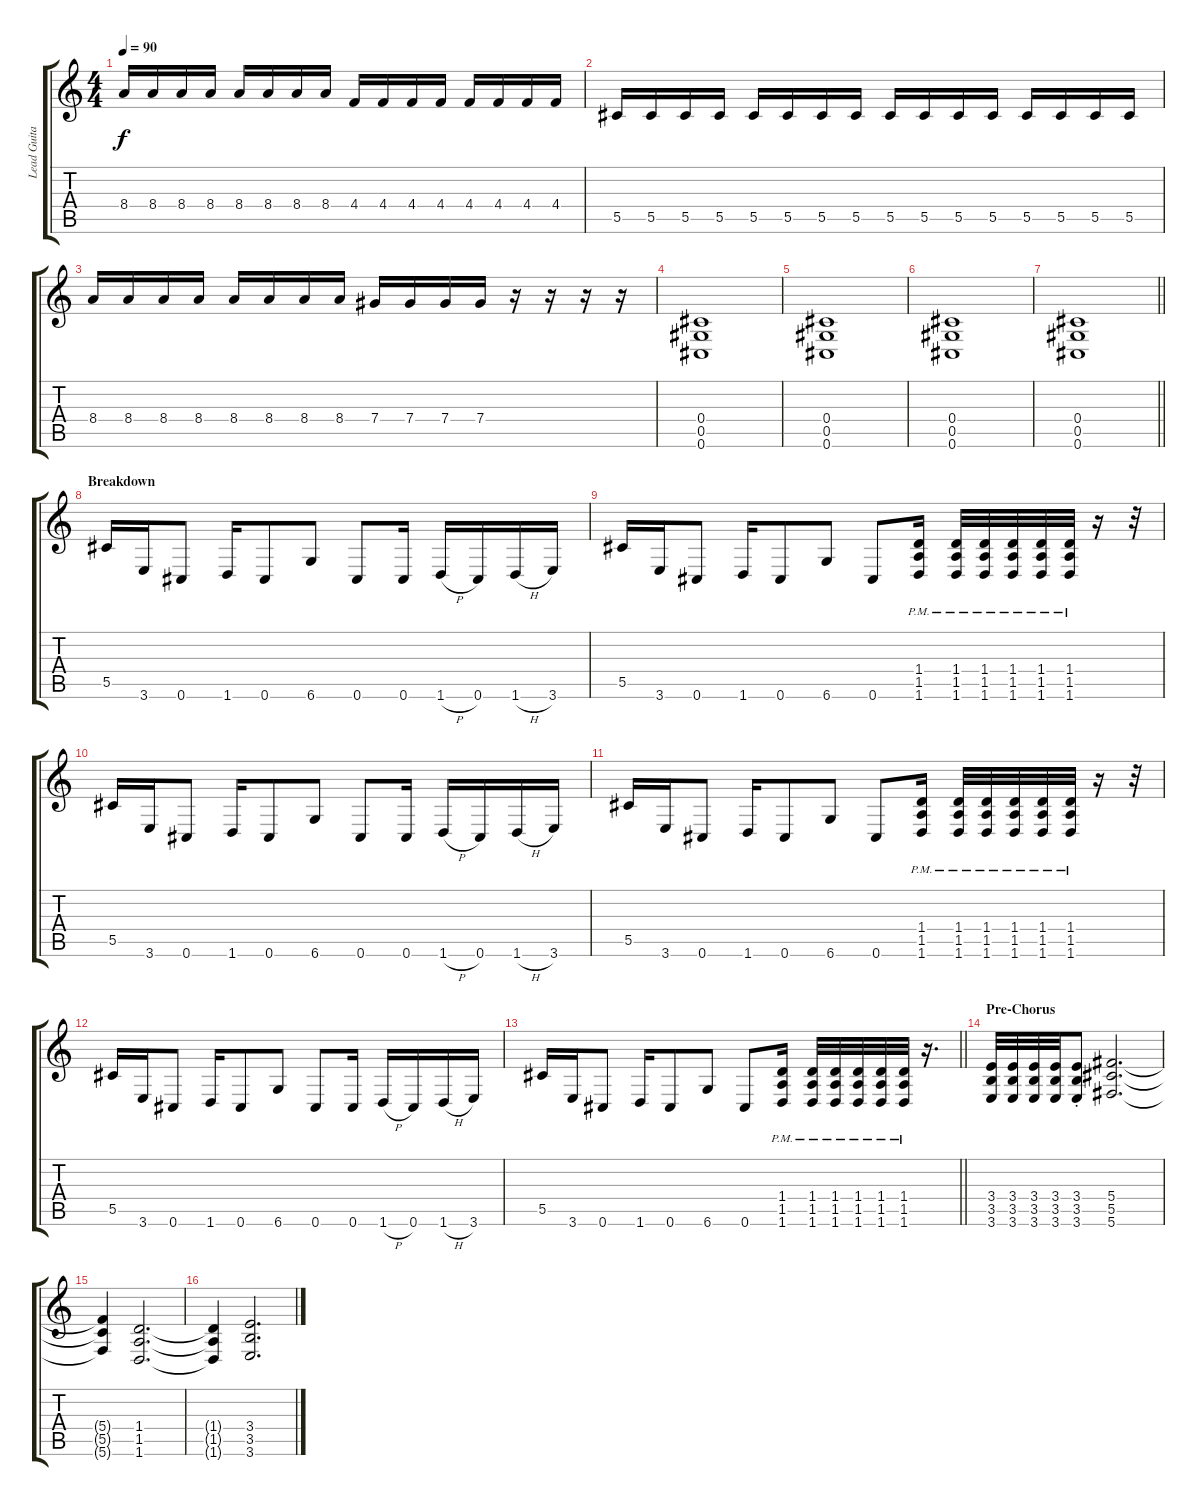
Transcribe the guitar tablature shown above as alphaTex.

\track ("Lead Guitar " "Lead Guita") {instrument distortionguitar}
\staff {score tabs}
\tuning (Eb4 Bb3 Gb3 Db3 Ab2 Db2) {hide}
\ts (4 4)
\tempo 90
\clef g2
\ks c
8.4.16{dy f} 8.4.16 8.4.16 8.4.16 8.4.16 8.4.16 8.4.16 8.4.16 4.4.16 4.4.16 4.4.16 4.4.16 4.4.16 4.4.16 4.4.16 4.4.16 |
5.5.16 5.5.16 5.5.16 5.5.16 5.5.16 5.5.16 5.5.16 5.5.16 5.5.16 5.5.16 5.5.16 5.5.16 5.5.16 5.5.16 5.5.16 5.5.16 |
8.4.16 8.4.16 8.4.16 8.4.16 8.4.16 8.4.16 8.4.16 8.4.16 7.4.16 7.4.16 7.4.16 7.4.16 r.16 r.16 r.16 r.16 |
(0.4 0.5 0.6).1 |
(0.4 0.5 0.6).1 |
(0.4 0.5 0.6).1 |
\barLineRight lightlight
(0.4 0.5 0.6).1 |
\section ("" "Breakdown")
5.5.16 3.6.16 0.6.8 1.6.16 0.6.8 6.6.8 0.6.8 0.6.16 1.6{h}.16 0.6.16 1.6{h}.16 3.6.16 |
5.5.16 3.6.16 0.6.8 1.6.16 0.6.8 6.6.8 0.6.8 (1.4{pm} 1.5{pm} 1.6{pm}).16 (1.4{pm} 1.5{pm} 1.6{pm}).32 (1.4{pm} 1.5{pm} 1.6{pm}).32 (1.4{pm} 1.5{pm} 1.6{pm}).32 (1.4{pm} 1.5{pm} 1.6{pm}).32 (1.4{pm} 1.5{pm} 1.6{pm}).32 r.16 r.32 |
5.5.16 3.6.16 0.6.8 1.6.16 0.6.8 6.6.8 0.6.8 0.6.16 1.6{h}.16 0.6.16 1.6{h}.16 3.6.16 |
5.5.16 3.6.16 0.6.8 1.6.16 0.6.8 6.6.8 0.6.8 (1.4{pm} 1.5{pm} 1.6{pm}).16 (1.4{pm} 1.5{pm} 1.6{pm}).32 (1.4{pm} 1.5{pm} 1.6{pm}).32 (1.4{pm} 1.5{pm} 1.6{pm}).32 (1.4{pm} 1.5{pm} 1.6{pm}).32 (1.4{pm} 1.5{pm} 1.6{pm}).32 r.16 r.32 |
5.5.16 3.6.16 0.6.8 1.6.16 0.6.8 6.6.8 0.6.8 0.6.16 1.6{h}.16 0.6.16 1.6{h}.16 3.6.16 |
\barLineRight lightlight
5.5.16 3.6.16 0.6.8 1.6.16 0.6.8 6.6.8 0.6.8 (1.4{pm} 1.5{pm} 1.6{pm}).16 (1.4{pm} 1.5{pm} 1.6{pm}).32 (1.4{pm} 1.5{pm} 1.6{pm}).32 (1.4{pm} 1.5{pm} 1.6{pm}).32 (1.4{pm} 1.5{pm} 1.6{pm}).32 (1.4{pm} 1.5{pm} 1.6{pm}).32 r.16{d} |
\section ("" "Pre-Chorus ")
(3.4 3.5 3.6).32 (3.4 3.5 3.6).32 (3.4 3.5 3.6).32 (3.4 3.5 3.6).32 (3.4{st} 3.5{st} 3.6{st}).8 (5.4 5.5 5.6).2{d} |
(5.4{t} 5.5{t} 5.6{t}).4 (1.4 1.5 1.6).2{d} |
(1.4{t} 1.5{t} 1.6{t}).4 (3.4 3.5 3.6).2{d}
